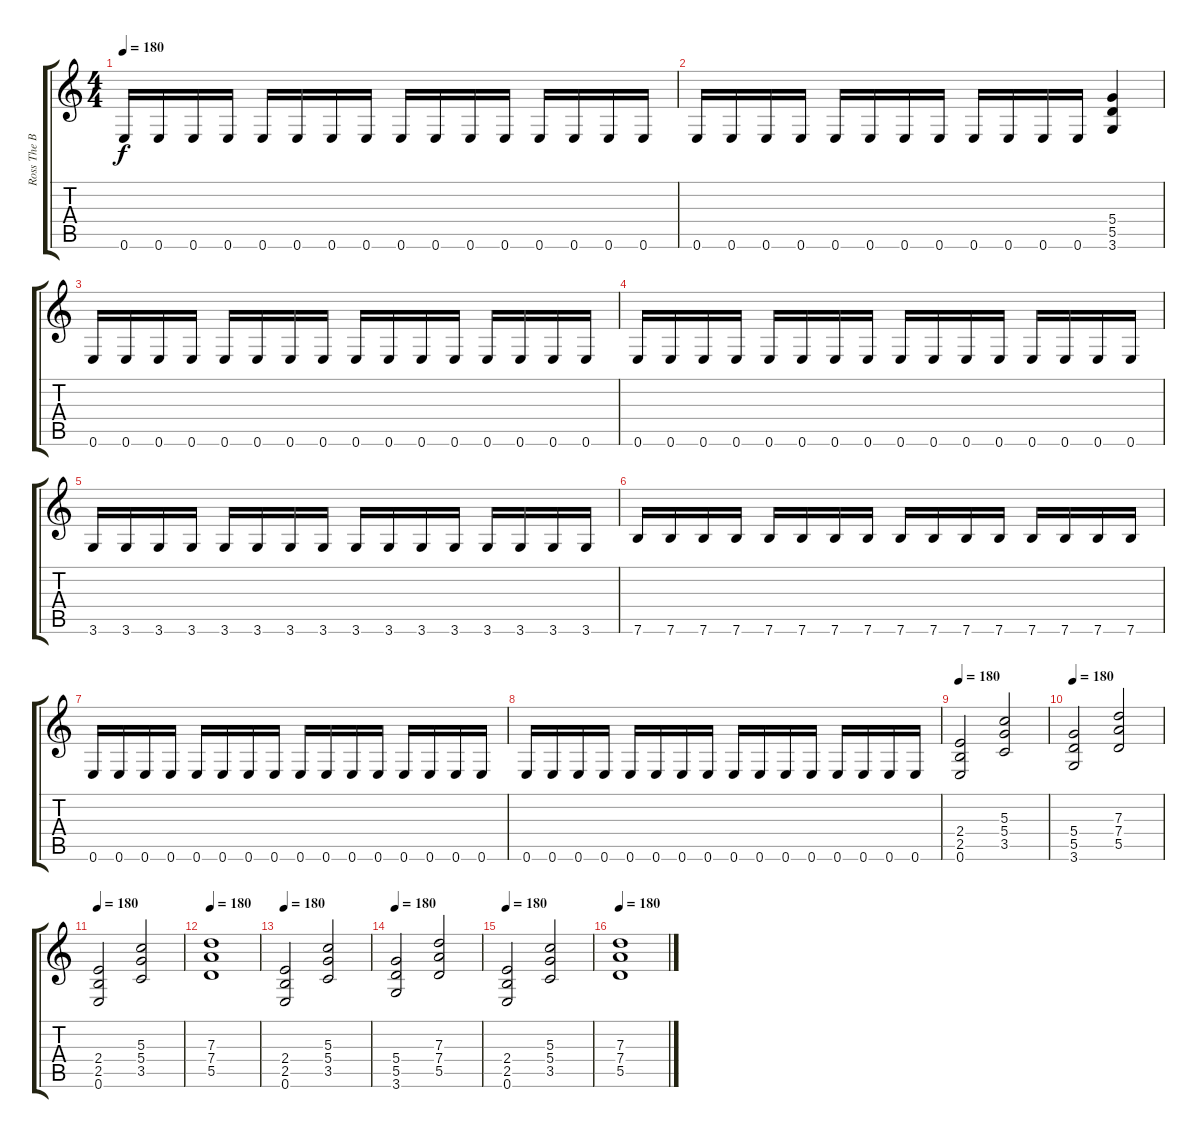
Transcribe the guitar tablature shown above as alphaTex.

\track ("Ross The Boss" "Ross The B") {instrument distortionguitar}
\staff {score tabs}
\tuning (E4 B3 G3 D3 A2 E2) {hide}
\ts (4 4)
\tempo 180
\clef g2
\ks c
0.6.16{dy f} 0.6.16 0.6.16 0.6.16 0.6.16 0.6.16 0.6.16 0.6.16 0.6.16 0.6.16 0.6.16 0.6.16 0.6.16 0.6.16 0.6.16 0.6.16 |
0.6.16 0.6.16 0.6.16 0.6.16 0.6.16 0.6.16 0.6.16 0.6.16 0.6.16 0.6.16 0.6.16 0.6.16 (5.4 5.5 3.6).4 |
0.6.16 0.6.16 0.6.16 0.6.16 0.6.16 0.6.16 0.6.16 0.6.16 0.6.16 0.6.16 0.6.16 0.6.16 0.6.16 0.6.16 0.6.16 0.6.16 |
0.6.16 0.6.16 0.6.16 0.6.16 0.6.16 0.6.16 0.6.16 0.6.16 0.6.16 0.6.16 0.6.16 0.6.16 0.6.16 0.6.16 0.6.16 0.6.16 |
3.6.16 3.6.16 3.6.16 3.6.16 3.6.16 3.6.16 3.6.16 3.6.16 3.6.16 3.6.16 3.6.16 3.6.16 3.6.16 3.6.16 3.6.16 3.6.16 |
7.6.16 7.6.16 7.6.16 7.6.16 7.6.16 7.6.16 7.6.16 7.6.16 7.6.16 7.6.16 7.6.16 7.6.16 7.6.16 7.6.16 7.6.16 7.6.16 |
0.6.16 0.6.16 0.6.16 0.6.16 0.6.16 0.6.16 0.6.16 0.6.16 0.6.16 0.6.16 0.6.16 0.6.16 0.6.16 0.6.16 0.6.16 0.6.16 |
0.6.16 0.6.16 0.6.16 0.6.16 0.6.16 0.6.16 0.6.16 0.6.16 0.6.16 0.6.16 0.6.16 0.6.16 0.6.16 0.6.16 0.6.16 0.6.16 |
\tempo 180
(2.4 2.5 0.6).2 (5.3 5.4 3.5).2 |
\tempo 180
(5.4 5.5 3.6).2 (7.3 7.4 5.5).2 |
\tempo 180
(2.4 2.5 0.6).2 (5.3 5.4 3.5).2 |
\tempo 180
(7.3 7.4 5.5).1 |
\tempo 180
(2.4 2.5 0.6).2 (5.3 5.4 3.5).2 |
\tempo 180
(5.4 5.5 3.6).2 (7.3 7.4 5.5).2 |
\tempo 180
(2.4 2.5 0.6).2 (5.3 5.4 3.5).2 |
\tempo 180
(7.3 7.4 5.5).1
